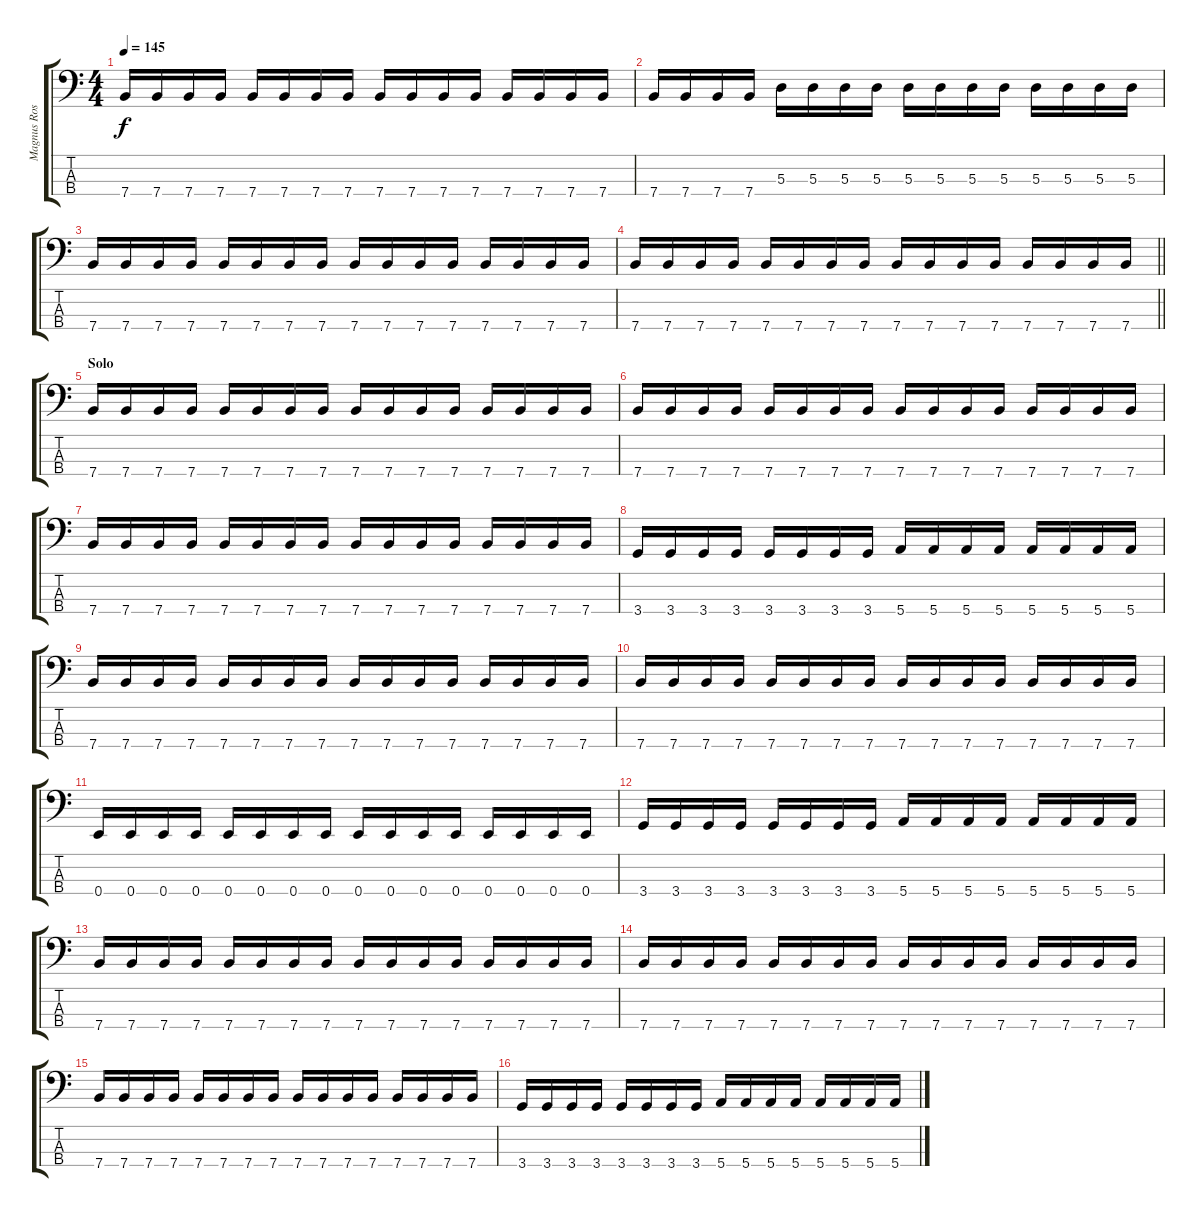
\track ("Magnus Rosén (Bass)" "Magnus Ros") {instrument electricbassfinger}
\staff {score tabs}
\tuning (G2 D2 A1 E1) {hide}
\ts (4 4)
\tempo 145
\clef f4
\ks c
7.4.16{dy f} 7.4.16 7.4.16 7.4.16 7.4.16 7.4.16 7.4.16 7.4.16 7.4.16 7.4.16 7.4.16 7.4.16 7.4.16 7.4.16 7.4.16 7.4.16 |
7.4.16 7.4.16 7.4.16 7.4.16 5.3.16 5.3.16 5.3.16 5.3.16 5.3.16 5.3.16 5.3.16 5.3.16 5.3.16 5.3.16 5.3.16 5.3.16 |
7.4.16 7.4.16 7.4.16 7.4.16 7.4.16 7.4.16 7.4.16 7.4.16 7.4.16 7.4.16 7.4.16 7.4.16 7.4.16 7.4.16 7.4.16 7.4.16 |
\barLineRight lightlight
7.4.16 7.4.16 7.4.16 7.4.16 7.4.16 7.4.16 7.4.16 7.4.16 7.4.16 7.4.16 7.4.16 7.4.16 7.4.16 7.4.16 7.4.16 7.4.16 |
\section ("" "Solo")
7.4.16 7.4.16 7.4.16 7.4.16 7.4.16 7.4.16 7.4.16 7.4.16 7.4.16 7.4.16 7.4.16 7.4.16 7.4.16 7.4.16 7.4.16 7.4.16 |
7.4.16 7.4.16 7.4.16 7.4.16 7.4.16 7.4.16 7.4.16 7.4.16 7.4.16 7.4.16 7.4.16 7.4.16 7.4.16 7.4.16 7.4.16 7.4.16 |
7.4.16 7.4.16 7.4.16 7.4.16 7.4.16 7.4.16 7.4.16 7.4.16 7.4.16 7.4.16 7.4.16 7.4.16 7.4.16 7.4.16 7.4.16 7.4.16 |
3.4.16 3.4.16 3.4.16 3.4.16 3.4.16 3.4.16 3.4.16 3.4.16 5.4.16 5.4.16 5.4.16 5.4.16 5.4.16 5.4.16 5.4.16 5.4.16 |
7.4.16 7.4.16 7.4.16 7.4.16 7.4.16 7.4.16 7.4.16 7.4.16 7.4.16 7.4.16 7.4.16 7.4.16 7.4.16 7.4.16 7.4.16 7.4.16 |
7.4.16 7.4.16 7.4.16 7.4.16 7.4.16 7.4.16 7.4.16 7.4.16 7.4.16 7.4.16 7.4.16 7.4.16 7.4.16 7.4.16 7.4.16 7.4.16 |
0.4.16 0.4.16 0.4.16 0.4.16 0.4.16 0.4.16 0.4.16 0.4.16 0.4.16 0.4.16 0.4.16 0.4.16 0.4.16 0.4.16 0.4.16 0.4.16 |
3.4.16 3.4.16 3.4.16 3.4.16 3.4.16 3.4.16 3.4.16 3.4.16 5.4.16 5.4.16 5.4.16 5.4.16 5.4.16 5.4.16 5.4.16 5.4.16 |
7.4.16 7.4.16 7.4.16 7.4.16 7.4.16 7.4.16 7.4.16 7.4.16 7.4.16 7.4.16 7.4.16 7.4.16 7.4.16 7.4.16 7.4.16 7.4.16 |
7.4.16 7.4.16 7.4.16 7.4.16 7.4.16 7.4.16 7.4.16 7.4.16 7.4.16 7.4.16 7.4.16 7.4.16 7.4.16 7.4.16 7.4.16 7.4.16 |
7.4.16 7.4.16 7.4.16 7.4.16 7.4.16 7.4.16 7.4.16 7.4.16 7.4.16 7.4.16 7.4.16 7.4.16 7.4.16 7.4.16 7.4.16 7.4.16 |
3.4.16 3.4.16 3.4.16 3.4.16 3.4.16 3.4.16 3.4.16 3.4.16 5.4.16 5.4.16 5.4.16 5.4.16 5.4.16 5.4.16 5.4.16 5.4.16
